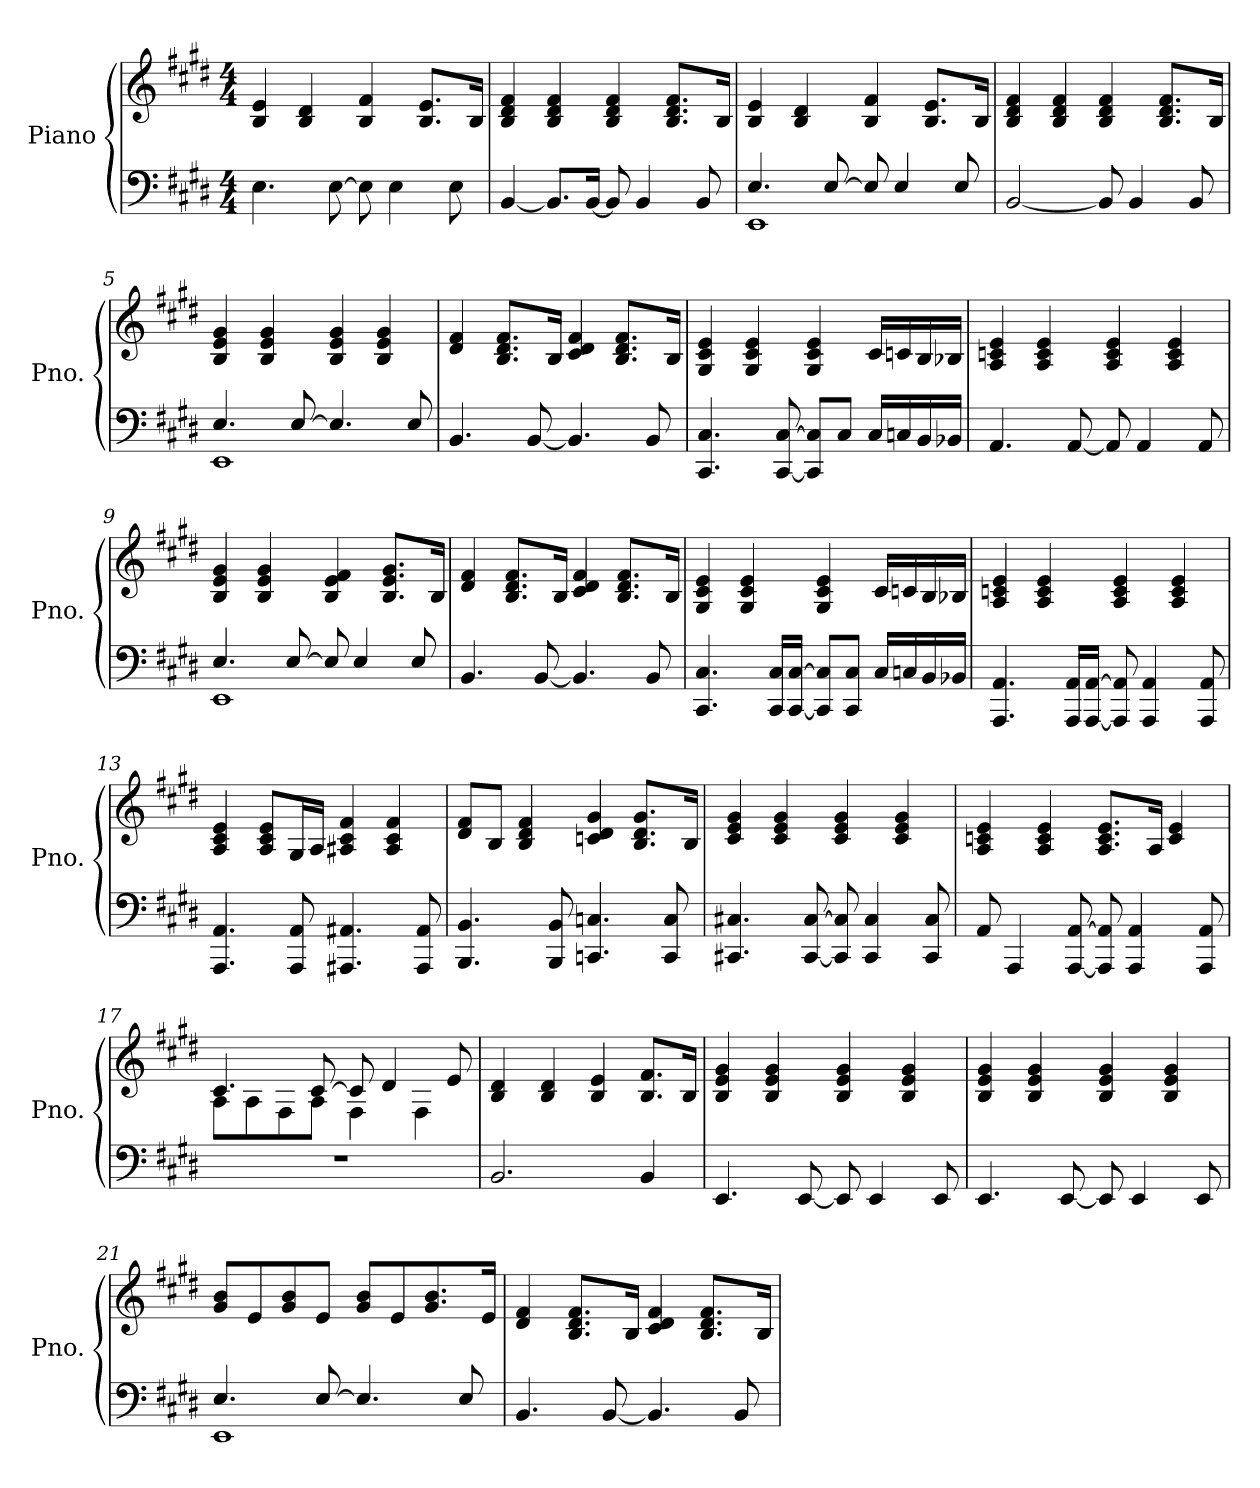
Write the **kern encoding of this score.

**kern	**kern
*part1	*part1
*staff2	*staff1
*I"Piano	*
*I'Pno.	*
*clefF4	*clefG2
*k[f#c#g#d#]	*k[f#c#g#d#]
*E:	*E:
*M4/4	*M4/4
=1	=1
4.E\	4B/ 4e/
.	4B/ 4d#/
[8E\	.
8E\]	4B/ 4f#/
4E\	.
.	8.B/ 8.e/L
8E\	.
.	16B/Jk
=2	=2
[4BB/	4B/ 4d#/ 4f#/
8.BB/L]	4B/ 4d#/ 4f#/
[16BB/Jk	.
8BB/]	4B/ 4d#/ 4f#/
4BB/	.
.	8.B/ 8.d#/ 8.f#/L
8BB/	.
.	16B/Jk
=3	=3
*^	*
4.E/	1EE	4B/ 4e/
.	.	4B/ 4d#/
[8E/	.	.
8E/]	.	4B/ 4f#/
4E/	.	.
.	.	8.B/ 8.e/L
8E/	.	.
.	.	16B/Jk
*v	*v	*
=4	=4
[2BB/	4B/ 4d#/ 4f#/
.	4B/ 4d#/ 4f#/
8BB/]	4B/ 4d#/ 4f#/
4BB/	.
.	8.B/ 8.d#/ 8.f#/L
8BB/	.
.	16B/Jk
=5	=5
*^	*
4.E/	1EE	4B/ 4e/ 4g#/
.	.	4B/ 4e/ 4g#/
[8E/	.	.
4.E/]	.	4B/ 4e/ 4g#/
.	.	4B/ 4e/ 4g#/
8E/	.	.
*v	*v	*
!!LO:LB:g=z
=6	=6
4.BB/	4d#/ 4f#/
.	8.B/ 8.d#/ 8.f#/L
[8BB/	.
.	16B/Jk
4.BB/]	4c#/ 4d#/ 4f#/
.	8.B/ 8.d#/ 8.f#/L
8BB/	.
.	16B/Jk
=7	=7
4.CC#/ 4.C#/	4G#/ 4c#/ 4e/
.	4G#/ 4c#/ 4e/
[8CC#/ [8C#/	.
8CC#/] 8C#/]L	4G#/ 4c#/ 4e/
8C#/J	.
16C#/LL	16c#/LL
16Cn/	16cn/
16BB/	16B/
16BB-X/JJ	16B-X/JJ
=8	=8
4.AA/	4A/ 4cn/ 4e/
.	4A/ 4c/ 4e/
[8AA/	.
8AA/]	4A/ 4c/ 4e/
4AA/	.
.	4A/ 4c/ 4e/
8AA/	.
=9	=9
*^	*
4.E/	1EE	4B/ 4e/ 4g#/
.	.	4B/ 4e/ 4g#/
[8E/	.	.
8E/]	.	4B/ 4e/ 4f#/
4E/	.	.
.	.	8.B/ 8.e/ 8.g#/L
8E/	.	.
.	.	16B/Jk
*v	*v	*
!!LO:LB:g=z
=10	=10
4.BB/	4d#/ 4f#/
.	8.B/ 8.d#/ 8.f#/L
[8BB/	.
.	16B/Jk
4.BB/]	4c#/ 4d#/ 4f#/
.	8.B/ 8.d#/ 8.f#/L
8BB/	.
.	16B/Jk
=11	=11
4.CC#/ 4.C#/	4G#/ 4c#/ 4e/
.	4G#/ 4c#/ 4e/
16CC#/ 16C#/LL	.
[16CC#/ [16C#/JJ	.
8CC#/] 8C#/]L	4G#/ 4c#/ 4e/
8CC#/ 8C#/J	.
16C#/LL	16c#/LL
16Cn/	16cn/
16BB/	16B/
16BB-X/JJ	16B-X/JJ
=12	=12
4.AAA/ 4.AA/	4A/ 4cn/ 4e/
.	4A/ 4c/ 4e/
16AAA/ 16AA/LL	.
[16AAA/ [16AA/JJ	.
8AAA/] 8AA/]	4A/ 4c/ 4e/
4AAA/ 4AA/	.
.	4A/ 4c/ 4e/
8AAA/ 8AA/	.
=13	=13
4.AAA/ 4.AA/	4A/ 4c#/ 4e/
.	8A/ 8c#/ 8e/L
8AAA/ 8AA/	16G#/L
.	16A/JJ
4.AAA#X/ 4.AA#X/	4A#X/ 4c#/ 4f#/
.	4A#/ 4c#/ 4f#/
8AAA#/ 8AA#/	.
!!LO:LB:g=z
=14	=14
4.BBB/ 4.BB/	8d#/ 8f#/L
.	8B/J
.	4B/ 4d#/ 4f#/
8BBB/ 8BB/	.
4.CCn/ 4.Cn/	4cn/ 4d#/ 4g#/
.	8.B/ 8.d#/ 8.g#/L
8CC/ 8C/	.
.	16B/Jk
=15	=15
4.CC#X/ 4.C#X/	4c#/ 4e/ 4g#/
.	4c#/ 4e/ 4g#/
[8CC#/ [8C#/	.
8CC#/] 8C#/]	4c#/ 4e/ 4g#/
4CC#/ 4C#/	.
.	4c#/ 4e/ 4g#/
8CC#/ 8C#/	.
=16	=16
8AA/	4A/ 4cn/ 4e/
4AAA/	.
.	4A/ 4c/ 4e/
[8AAA/ [8AA/	.
8AAA/] 8AA/]	8.A/ 8.c/ 8.e/L
4AAA/ 4AA/	.
.	16A/Jk
.	4c/ 4e/
8AAA/ 8AA/	.
=17	=17
*	*^
1r	4.c#/	8A\L
.	.	8A\
.	.	8F#\
.	[8c#/	8A\J
.	8c#/]	4F#\
.	4d#/	.
.	.	4F#\
.	8e/	.
*	*v	*v
!!LO:LB:g=z
=18	=18
2.BB/	4B/ 4d#/
.	4B/ 4d#/
.	4B/ 4e/
4BB/	8.B/ 8.f#/L
.	16B/Jk
=19	=19
4.EE/	4B/ 4e/ 4g#/
.	4B/ 4e/ 4g#/
[8EE/	.
8EE/]	4B/ 4e/ 4g#/
4EE/	.
.	4B/ 4e/ 4g#/
8EE/	.
=20	=20
4.EE/	4B/ 4e/ 4g#/
.	4B/ 4e/ 4g#/
[8EE/	.
8EE/]	4B/ 4e/ 4g#/
4EE/	.
.	4B/ 4e/ 4g#/
8EE/	.
=21	=21
*^	*
4.E/	1EE	8g#/ 8b/L
.	.	8e/
.	.	8g#/ 8b/
[8E/	.	8e/J
4.E/]	.	8g#/ 8b/L
.	.	8e/
.	.	8.g#/ 8.b/
8E/	.	.
.	.	16e/Jk
*v	*v	*
=22	=22
4.BB/	4d#/ 4f#/
.	8.B/ 8.d#/ 8.f#/L
[8BB/	.
.	16B/Jk
4.BB/]	4c#/ 4d#/ 4f#/
.	8.B/ 8.d#/ 8.f#/L
8BB/	.
.	16B/Jk
=	=
*-	*-
